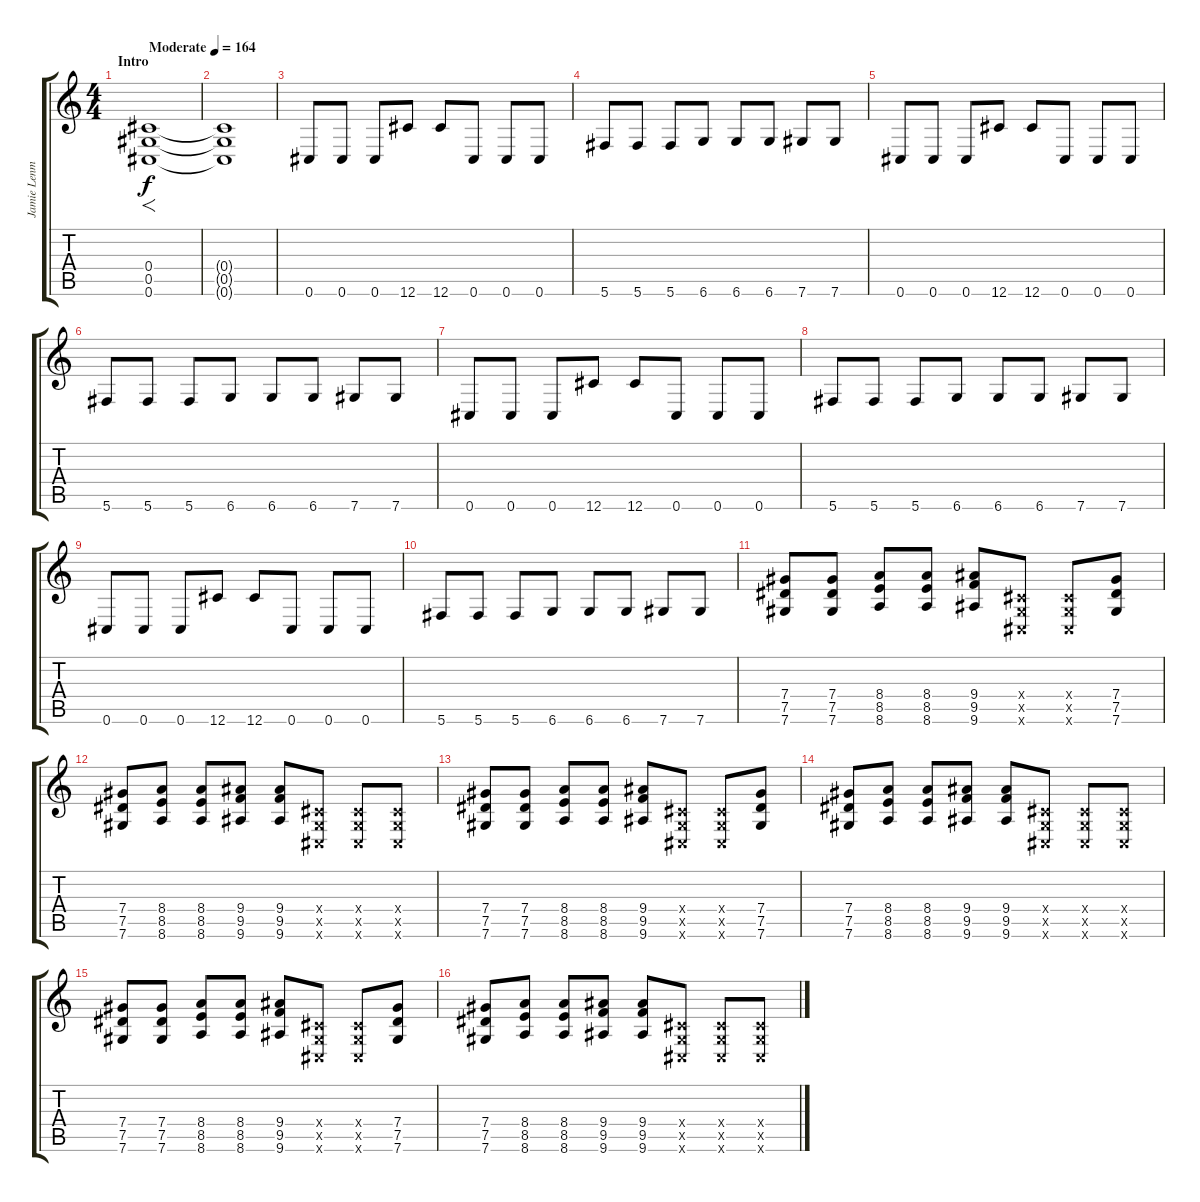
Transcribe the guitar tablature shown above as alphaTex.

\track ("Jamie Lenman" "Jamie Lenm") {instrument distortionguitar}
\staff {score tabs}
\tuning (Eb4 Bb3 Gb3 Db3 Ab2 Db2) {hide}
\ts (4 4)
\section ("" "Intro")
\tempo (164 "Moderate")
\clef g2
\ks c
(0.4 0.5 0.6).1{f dy f instrument distortionguitar} |
(0.4{t} 0.5{t} 0.6{t}).1 |
0.6.8 0.6.8 0.6.8 12.6.8 12.6.8 0.6.8 0.6.8 0.6.8 |
5.6.8 5.6.8 5.6.8 6.6.8 6.6.8 6.6.8 7.6.8 7.6.8 |
0.6.8 0.6.8 0.6.8 12.6.8 12.6.8 0.6.8 0.6.8 0.6.8 |
5.6.8 5.6.8 5.6.8 6.6.8 6.6.8 6.6.8 7.6.8 7.6.8 |
0.6.8 0.6.8 0.6.8 12.6.8 12.6.8 0.6.8 0.6.8 0.6.8 |
5.6.8 5.6.8 5.6.8 6.6.8 6.6.8 6.6.8 7.6.8 7.6.8 |
0.6.8 0.6.8 0.6.8 12.6.8 12.6.8 0.6.8 0.6.8 0.6.8 |
5.6.8 5.6.8 5.6.8 6.6.8 6.6.8 6.6.8 7.6.8 7.6.8 |
(7.4 7.5 7.6).8 (7.4 7.5 7.6).8 (8.4 8.5 8.6).8 (8.4 8.5 8.6).8 (9.4 9.5 9.6).8 (0.4{x} 0.5{x} 0.6{x}).8 (0.4{x} 0.5{x} 0.6{x}).8 (7.4 7.5 7.6).8 |
(7.4 7.5 7.6).8 (8.4 8.5 8.6).8 (8.4 8.5 8.6).8 (9.4 9.5 9.6).8 (9.4 9.5 9.6).8 (0.4{x} 0.5{x} 0.6{x}).8 (0.4{x} 0.5{x} 0.6{x}).8 (0.4{x} 0.5{x} 0.6{x}).8 |
(7.4 7.5 7.6).8 (7.4 7.5 7.6).8 (8.4 8.5 8.6).8 (8.4 8.5 8.6).8 (9.4 9.5 9.6).8 (0.4{x} 0.5{x} 0.6{x}).8 (0.4{x} 0.5{x} 0.6{x}).8 (7.4 7.5 7.6).8 |
(7.4 7.5 7.6).8 (8.4 8.5 8.6).8 (8.4 8.5 8.6).8 (9.4 9.5 9.6).8 (9.4 9.5 9.6).8 (0.4{x} 0.5{x} 0.6{x}).8 (0.4{x} 0.5{x} 0.6{x}).8 (0.4{x} 0.5{x} 0.6{x}).8 |
(7.4 7.5 7.6).8 (7.4 7.5 7.6).8 (8.4 8.5 8.6).8 (8.4 8.5 8.6).8 (9.4 9.5 9.6).8 (0.4{x} 0.5{x} 0.6{x}).8 (0.4{x} 0.5{x} 0.6{x}).8 (7.4 7.5 7.6).8 |
(7.4 7.5 7.6).8 (8.4 8.5 8.6).8 (8.4 8.5 8.6).8 (9.4 9.5 9.6).8 (9.4 9.5 9.6).8 (0.4{x} 0.5{x} 0.6{x}).8 (0.4{x} 0.5{x} 0.6{x}).8 (0.4{x} 0.5{x} 0.6{x}).8
